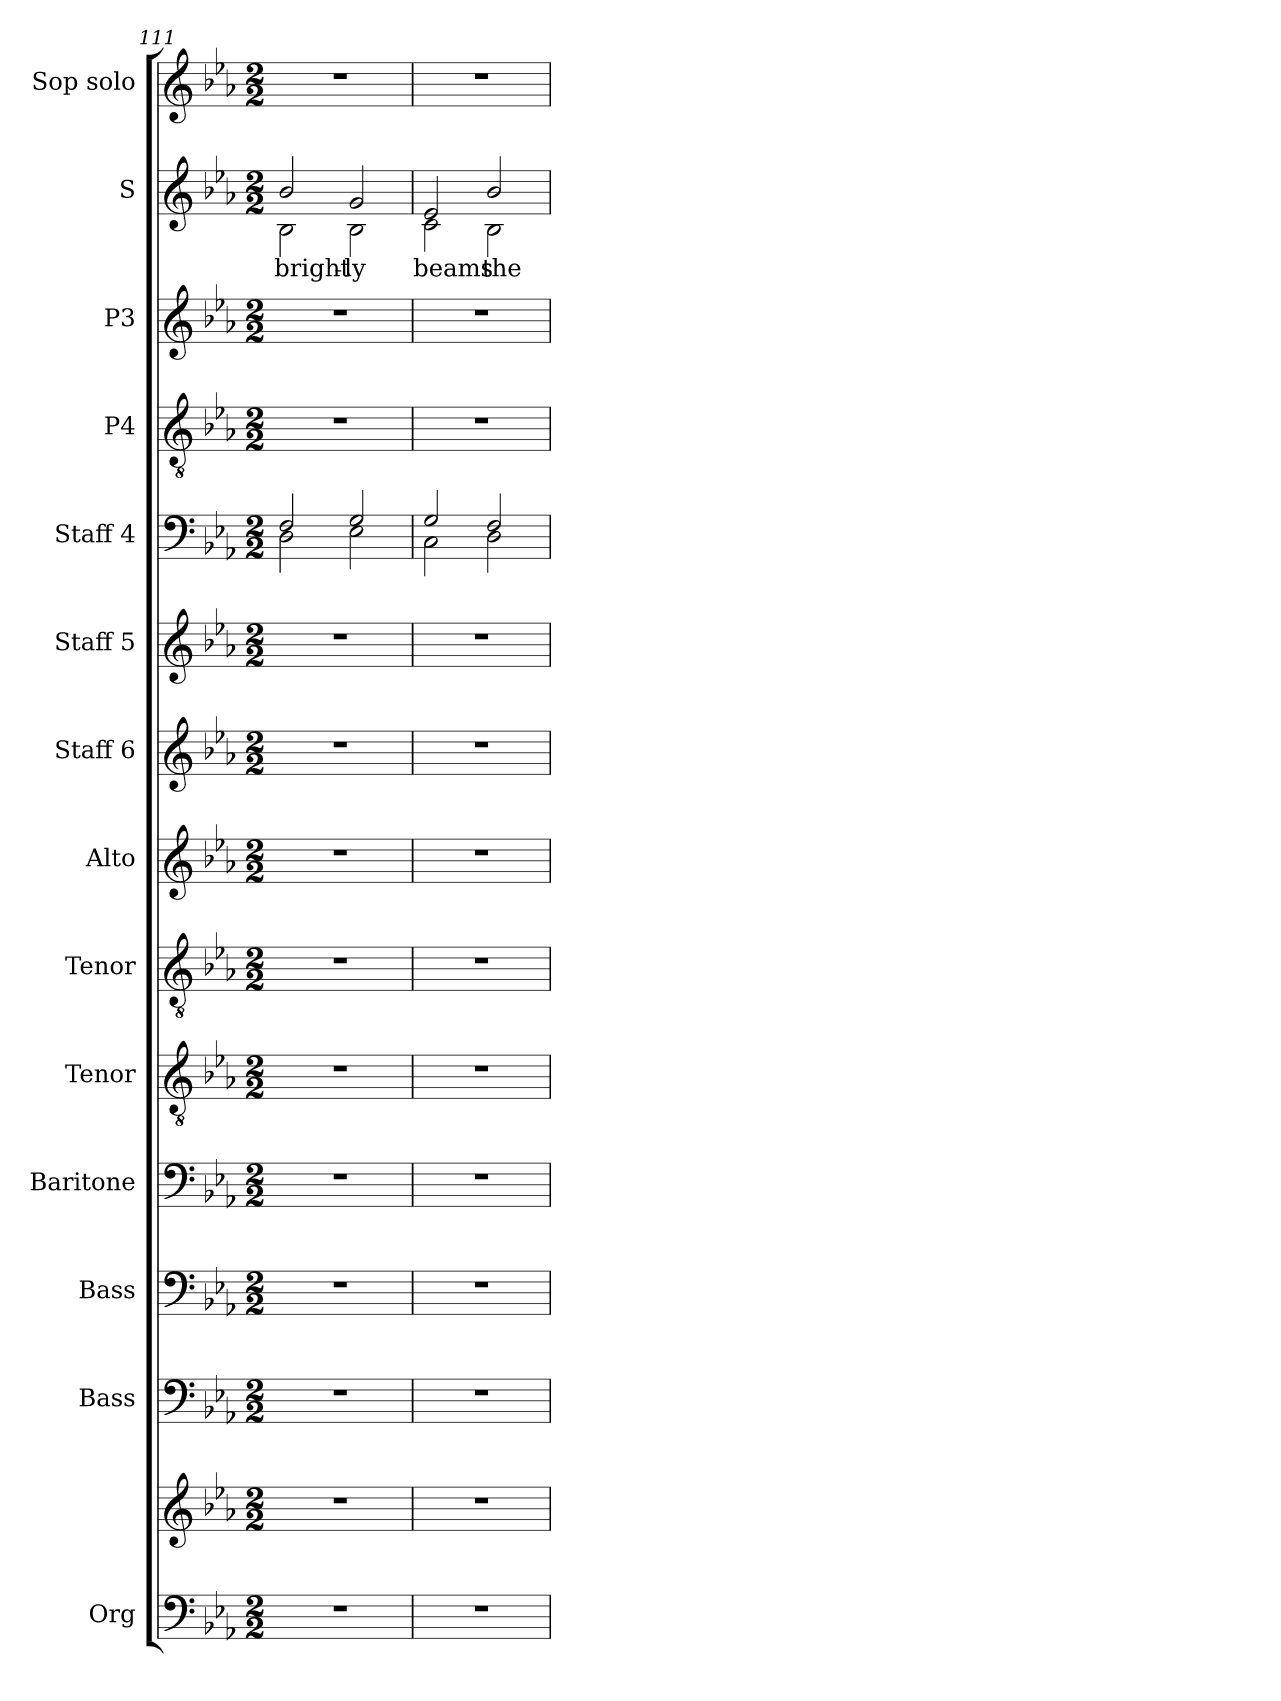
**kern	**kern	**kern	**kern	**kern	**kern	**kern	**kern	**kern	**kern	**kern	**kern	**kern	**kern	**text	**kern
*part14	*part14	*part13	*part12	*part11	*part10	*part9	*part8	*part7	*part6	*part5	*part4	*part3	*part2	*part2	*part1
*staff15	*staff14	*staff13	*staff12	*staff11	*staff10	*staff9	*staff8	*staff7	*staff6	*staff5	*staff4	*staff3	*staff2	*staff2	*staff1
*I"Org	*	*I"Bass	*I"Bass	*I"Baritone	*I"Tenor	*I"Tenor	*I"Alto	*I"Staff 6	*I"Staff 5	*I"Staff 4	*I"P4	*I"P3	*I"S	*	*I"Sop solo
*I'Org.	*	*I'B.	*I'B.	*I'Bar.	*I'T.	*I'T.	*I'A.	*I'Sta. 6	*I'Sta. 5	*I'Sta. 4	*	*	*	*	*I'S.
*clefF4	*clefG2	*clefF4	*clefF4	*clefF4	*clefGv2	*clefGv2	*clefG2	*clefG2	*clefG2	*clefF4	*clefGv2	*clefG2	*clefG2	*	*clefG2
*	*	*	*	*	*ITrd7c12	*ITrd7c12	*	*	*	*	*	*	*	*	*
*k[b-e-a-]	*k[b-e-a-]	*k[b-e-a-]	*k[b-e-a-]	*k[b-e-a-]	*k[b-e-a-]	*k[b-e-a-]	*k[b-e-a-]	*k[b-e-a-]	*k[b-e-a-]	*k[b-e-a-]	*k[b-e-a-]	*k[b-e-a-]	*k[b-e-a-]	*	*k[b-e-a-]
*E-:	*E-:	*E-:	*E-:	*E-:	*E-:	*E-:	*E-:	*E-:	*E-:	*E-:	*E-:	*E-:	*E-:	*	*E-:
*M2/2	*M2/2	*M2/2	*M2/2	*M2/2	*M2/2	*M2/2	*M2/2	*M2/2	*M2/2	*M2/2	*M2/2	*M2/2	*M2/2	*	*M2/2
=111	=111	=111	=111	=111	=111	=111	=111	=111	=111	=111	=111	=111	=111	=111	=111
*	*	*	*	*	*	*	*	*	*	*^	*	*	*^	*	*
!	!	!	!	!	!	!	!	!	!	!	!	!	!	!	!	!LO:LY:b:color=#000000	!
1r	1r	1r	1r	1r	1r	1r	1r	1r	1r	2Fi/	2Di\	1r	1r	2b-i/	2B-i\	bright-	1r
!	!	!	!	!	!	!	!	!	!	!	!	!	!	!	!	!LO:LY:b:color=#000000	!
.	.	.	.	.	.	.	.	.	.	2Gi/	2E-i\	.	.	2gi/	2B-i\	-ly	.
=112	=112	=112	=112	=112	=112	=112	=112	=112	=112	=112	=112	=112	=112	=112	=112	=112	=112
!	!	!	!	!	!	!	!	!	!	!	!	!	!	!	!	!LO:LY:b:color=#000000	!
1r	1r	1r	1r	1r	1r	1r	1r	1r	1r	2Gi/	2Ci\	1r	1r	2e-i/	2ci\	beams	1r
!	!	!	!	!	!	!	!	!	!	!	!	!	!	!	!	!LO:LY:b:color=#000000	!
.	.	.	.	.	.	.	.	.	.	2Fi/	2Di\	.	.	2b-i/	2B-i\	the	.
*	*	*	*	*	*	*	*	*	*	*v	*v	*	*	*v	*v	*	*
=	=	=	=	=	=	=	=	=	=	=	=	=	=	=	=
*-	*-	*-	*-	*-	*-	*-	*-	*-	*-	*-	*-	*-	*-	*-	*-
